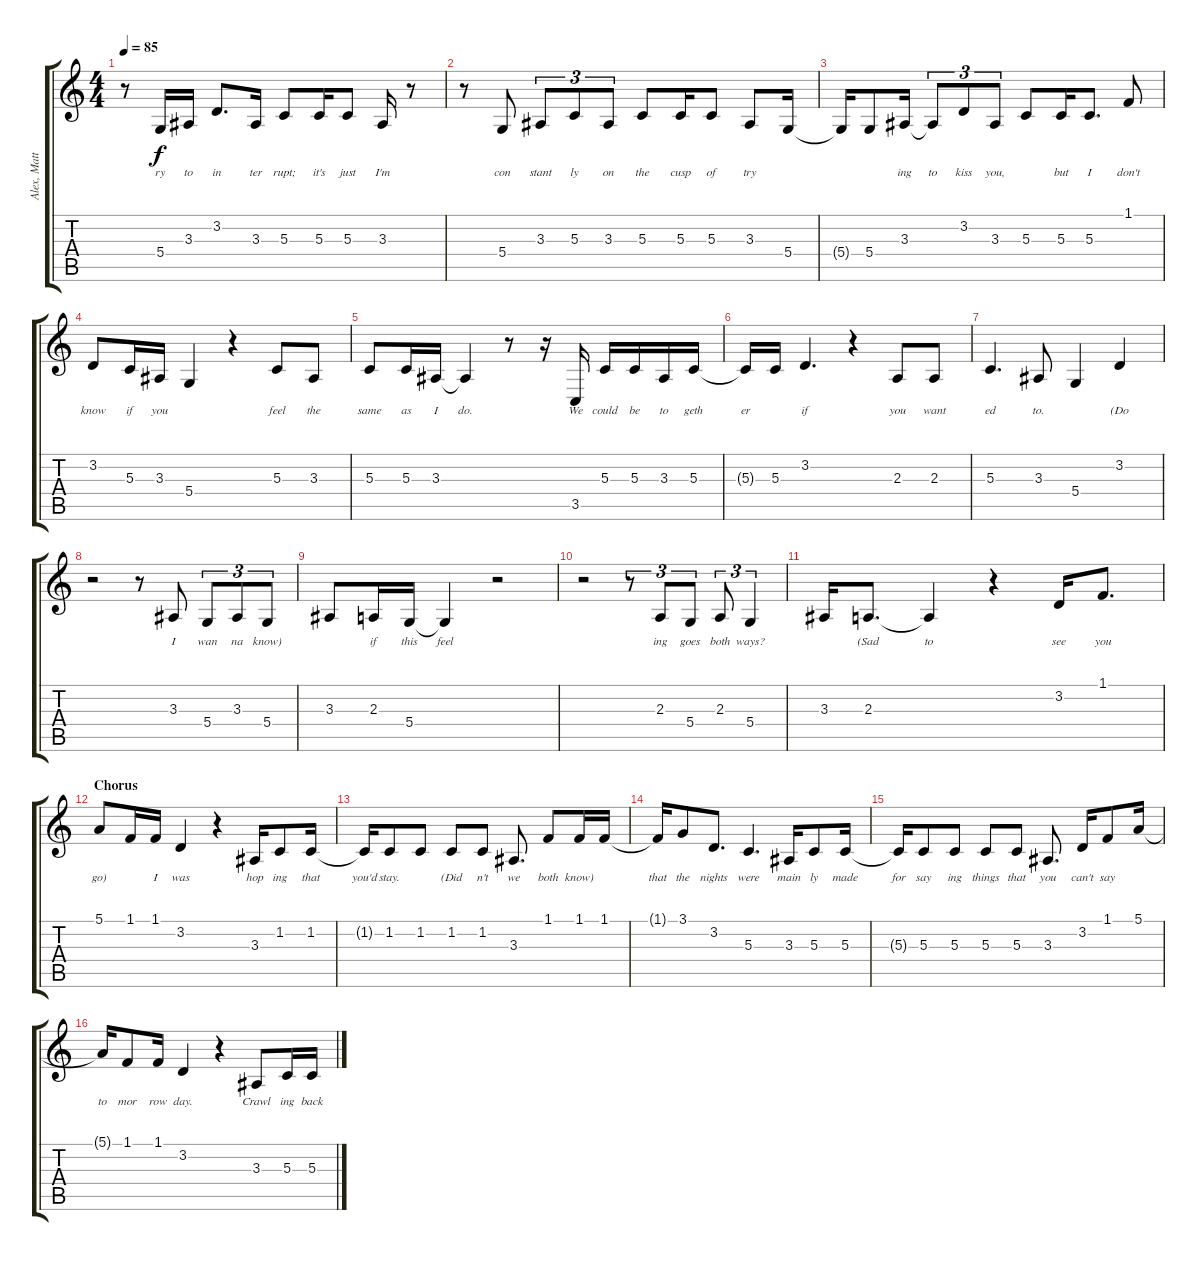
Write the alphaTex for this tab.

\track ("Alex, Matt & Nick - Vocals" "Alex, Matt") {instrument lead6voice}
\staff {score tabs}
\tuning (E4 B3 G3 D3 A2 E2) {hide}
\ts (4 4)
\tempo 85
\clef g2
\ks c
r.8{dy f} 5.4.16{lyrics (0 "ry") lyrics (1 "") lyrics (2 "") lyrics (3 "") lyrics (4 "")} 3.3.16{lyrics (0 "to") lyrics (1 "") lyrics (2 "") lyrics (3 "") lyrics (4 "")} 3.2.8{d lyrics (0 "in") lyrics (1 "") lyrics (2 "") lyrics (3 "") lyrics (4 "")} 3.3.16{lyrics (0 "ter") lyrics (1 "") lyrics (2 "") lyrics (3 "") lyrics (4 "")} 5.3.8{lyrics (0 "rupt;") lyrics (1 "") lyrics (2 "") lyrics (3 "") lyrics (4 "")} 5.3.16{lyrics (0 "it's") lyrics (1 "") lyrics (2 "") lyrics (3 "") lyrics (4 "")} 5.3.8{lyrics (0 "just") lyrics (1 "") lyrics (2 "") lyrics (3 "") lyrics (4 "")} 3.3.16{lyrics (0 "I'm") lyrics (1 "") lyrics (2 "") lyrics (3 "") lyrics (4 "")} r.8 |
r.8 5.4.8{lyrics (0 "con") lyrics (1 "") lyrics (2 "") lyrics (3 "") lyrics (4 "")} 3.3.8{tu (3 2) lyrics (0 "stant") lyrics (1 "") lyrics (2 "") lyrics (3 "") lyrics (4 "")} 5.3.8{tu (3 2) lyrics (0 "ly") lyrics (1 "") lyrics (2 "") lyrics (3 "") lyrics (4 "")} 3.3.8{tu (3 2) lyrics (0 "on") lyrics (1 "") lyrics (2 "") lyrics (3 "") lyrics (4 "")} 5.3.8{lyrics (0 "the") lyrics (1 "") lyrics (2 "") lyrics (3 "") lyrics (4 "")} 5.3.16{lyrics (0 "cusp") lyrics (1 "") lyrics (2 "") lyrics (3 "") lyrics (4 "")} 5.3.8{lyrics (0 "of") lyrics (1 "") lyrics (2 "") lyrics (3 "") lyrics (4 "")} 3.3.8{lyrics (0 "try") lyrics (1 "") lyrics (2 "") lyrics (3 "") lyrics (4 "")} 5.4.16{lyrics (0 "") lyrics (1 "") lyrics (2 "") lyrics (3 "") lyrics (4 "")} |
5.4{t}.16{lyrics (0 "") lyrics (1 "") lyrics (2 "") lyrics (3 "") lyrics (4 "")} 5.4.8{lyrics (0 "") lyrics (1 "") lyrics (2 "") lyrics (3 "") lyrics (4 "")} 3.3.16{lyrics (0 "ing") lyrics (1 "") lyrics (2 "") lyrics (3 "") lyrics (4 "")} 3.3{t}.8{tu (3 2) lyrics (0 "to") lyrics (1 "") lyrics (2 "") lyrics (3 "") lyrics (4 "")} 3.2.8{tu (3 2) lyrics (0 "kiss") lyrics (1 "") lyrics (2 "") lyrics (3 "") lyrics (4 "")} 3.3.8{tu (3 2) lyrics (0 "you,") lyrics (1 "") lyrics (2 "") lyrics (3 "") lyrics (4 "")} 5.3.8{lyrics (0 "") lyrics (1 "") lyrics (2 "") lyrics (3 "") lyrics (4 "")} 5.3.16{lyrics (0 "but") lyrics (1 "") lyrics (2 "") lyrics (3 "") lyrics (4 "")} 5.3.8{d lyrics (0 "I") lyrics (1 "") lyrics (2 "") lyrics (3 "") lyrics (4 "")} 1.1.8{lyrics (0 "don't") lyrics (1 "") lyrics (2 "") lyrics (3 "") lyrics (4 "")} |
3.2.8{lyrics (0 "know") lyrics (1 "") lyrics (2 "") lyrics (3 "") lyrics (4 "")} 5.3.16{lyrics (0 "if") lyrics (1 "") lyrics (2 "") lyrics (3 "") lyrics (4 "")} 3.3.16{lyrics (0 "you") lyrics (1 "") lyrics (2 "") lyrics (3 "") lyrics (4 "")} 5.4.4{lyrics (0 "") lyrics (1 "") lyrics (2 "") lyrics (3 "") lyrics (4 "")} r.4 5.3.8{lyrics (0 "feel") lyrics (1 "") lyrics (2 "") lyrics (3 "") lyrics (4 "")} 3.3.8{lyrics (0 "the") lyrics (1 "") lyrics (2 "") lyrics (3 "") lyrics (4 "")} |
5.3.8{lyrics (0 "same") lyrics (1 "") lyrics (2 "") lyrics (3 "") lyrics (4 "")} 5.3.16{lyrics (0 "as") lyrics (1 "") lyrics (2 "") lyrics (3 "") lyrics (4 "")} 3.3.16{lyrics (0 "I") lyrics (1 "") lyrics (2 "") lyrics (3 "") lyrics (4 "")} 3.3{t}.4{lyrics (0 "do.") lyrics (1 "") lyrics (2 "") lyrics (3 "") lyrics (4 "")} r.8 r.16 3.5.16{lyrics (0 "We") lyrics (1 "") lyrics (2 "") lyrics (3 "") lyrics (4 "")} 5.3.16{lyrics (0 "could") lyrics (1 "") lyrics (2 "") lyrics (3 "") lyrics (4 "")} 5.3.16{lyrics (0 "be") lyrics (1 "") lyrics (2 "") lyrics (3 "") lyrics (4 "")} 3.3.16{lyrics (0 "to") lyrics (1 "") lyrics (2 "") lyrics (3 "") lyrics (4 "")} 5.3.16{lyrics (0 "geth") lyrics (1 "") lyrics (2 "") lyrics (3 "") lyrics (4 "")} |
5.3{t}.16{lyrics (0 "er") lyrics (1 "") lyrics (2 "") lyrics (3 "") lyrics (4 "")} 5.3.16{lyrics (0 "") lyrics (1 "") lyrics (2 "") lyrics (3 "") lyrics (4 "")} 3.2.4{d lyrics (0 "if") lyrics (1 "") lyrics (2 "") lyrics (3 "") lyrics (4 "")} r.4 2.3.8{lyrics (0 "you") lyrics (1 "") lyrics (2 "") lyrics (3 "") lyrics (4 "")} 2.3.8{lyrics (0 "want") lyrics (1 "") lyrics (2 "") lyrics (3 "") lyrics (4 "")} |
5.3.4{d lyrics (0 "ed") lyrics (1 "") lyrics (2 "") lyrics (3 "") lyrics (4 "")} 3.3.8{lyrics (0 "to.") lyrics (1 "") lyrics (2 "") lyrics (3 "") lyrics (4 "")} 5.4.4{lyrics (0 "") lyrics (1 "") lyrics (2 "") lyrics (3 "") lyrics (4 "")} 3.2.4{lyrics (0 "(Do") lyrics (1 "") lyrics (2 "") lyrics (3 "") lyrics (4 "")} |
r.2 r.8 3.3.8{lyrics (0 "I") lyrics (1 "") lyrics (2 "") lyrics (3 "") lyrics (4 "")} 5.4.8{tu (3 2) lyrics (0 "wan") lyrics (1 "") lyrics (2 "") lyrics (3 "") lyrics (4 "")} 3.3.8{tu (3 2) lyrics (0 "na") lyrics (1 "") lyrics (2 "") lyrics (3 "") lyrics (4 "")} 5.4.8{tu (3 2) lyrics (0 "know)") lyrics (1 "") lyrics (2 "") lyrics (3 "") lyrics (4 "")} |
3.3.8{lyrics (0 "") lyrics (1 "") lyrics (2 "") lyrics (3 "") lyrics (4 "")} 2.3.16{lyrics (0 "if") lyrics (1 "") lyrics (2 "") lyrics (3 "") lyrics (4 "")} 5.4.16{lyrics (0 "this") lyrics (1 "") lyrics (2 "") lyrics (3 "") lyrics (4 "")} 5.4{t}.4{lyrics (0 "feel") lyrics (1 "") lyrics (2 "") lyrics (3 "") lyrics (4 "")} r.2 |
r.2 r.8{tu (3 2)} 2.3.8{tu (3 2) lyrics (0 "ing") lyrics (1 "") lyrics (2 "") lyrics (3 "") lyrics (4 "")} 5.4.8{tu (3 2) lyrics (0 "goes") lyrics (1 "") lyrics (2 "") lyrics (3 "") lyrics (4 "")} 2.3.8{tu (3 2) lyrics (0 "both") lyrics (1 "") lyrics (2 "") lyrics (3 "") lyrics (4 "")} 5.4.4{tu (3 2) lyrics (0 "ways?") lyrics (1 "") lyrics (2 "") lyrics (3 "") lyrics (4 "")} |
3.3.16{lyrics (0 "") lyrics (1 "") lyrics (2 "") lyrics (3 "") lyrics (4 "")} 2.3.8{d lyrics (0 "(Sad") lyrics (1 "") lyrics (2 "") lyrics (3 "") lyrics (4 "")} 2.3{t}.4{lyrics (0 "to") lyrics (1 "") lyrics (2 "") lyrics (3 "") lyrics (4 "")} r.4 3.2.16{lyrics (0 "see") lyrics (1 "") lyrics (2 "") lyrics (3 "") lyrics (4 "")} 1.1.8{d lyrics (0 "you") lyrics (1 "") lyrics (2 "") lyrics (3 "") lyrics (4 "")} |
\section ("" "Chorus")
5.1.8{lyrics (0 "go)") lyrics (1 "") lyrics (2 "") lyrics (3 "") lyrics (4 "")} 1.1.16{lyrics (0 "") lyrics (1 "") lyrics (2 "") lyrics (3 "") lyrics (4 "")} 1.1.16{lyrics (0 "I") lyrics (1 "") lyrics (2 "") lyrics (3 "") lyrics (4 "")} 3.2.4{lyrics (0 "was") lyrics (1 "") lyrics (2 "") lyrics (3 "") lyrics (4 "")} r.4 3.3.16{lyrics (0 "hop") lyrics (1 "") lyrics (2 "") lyrics (3 "") lyrics (4 "")} 1.2.8{lyrics (0 "ing") lyrics (1 "") lyrics (2 "") lyrics (3 "") lyrics (4 "")} 1.2.16{lyrics (0 "that") lyrics (1 "") lyrics (2 "") lyrics (3 "") lyrics (4 "")} |
1.2{t}.16{lyrics (0 "you'd") lyrics (1 "") lyrics (2 "") lyrics (3 "") lyrics (4 "")} 1.2.8{lyrics (0 "stay.") lyrics (1 "") lyrics (2 "") lyrics (3 "") lyrics (4 "")} 1.2.8{lyrics (0 "") lyrics (1 "") lyrics (2 "") lyrics (3 "") lyrics (4 "")} 1.2.8{lyrics (0 "(Did") lyrics (1 "") lyrics (2 "") lyrics (3 "") lyrics (4 "")} 1.2.8{lyrics (0 "n't") lyrics (1 "") lyrics (2 "") lyrics (3 "") lyrics (4 "")} 3.3.8{d lyrics (0 "we") lyrics (1 "") lyrics (2 "") lyrics (3 "") lyrics (4 "")} 1.1.8{lyrics (0 "both") lyrics (1 "") lyrics (2 "") lyrics (3 "") lyrics (4 "")} 1.1.16{lyrics (0 "know)") lyrics (1 "") lyrics (2 "") lyrics (3 "") lyrics (4 "")} 1.1.16{lyrics (0 "") lyrics (1 "") lyrics (2 "") lyrics (3 "") lyrics (4 "")} |
1.1{t}.16{lyrics (0 "that") lyrics (1 "") lyrics (2 "") lyrics (3 "") lyrics (4 "")} 3.1.8{lyrics (0 "the") lyrics (1 "") lyrics (2 "") lyrics (3 "") lyrics (4 "")} 3.2.8{d lyrics (0 "nights") lyrics (1 "") lyrics (2 "") lyrics (3 "") lyrics (4 "")} 5.3.4{d lyrics (0 "were") lyrics (1 "") lyrics (2 "") lyrics (3 "") lyrics (4 "")} 3.3.16{lyrics (0 "main") lyrics (1 "") lyrics (2 "") lyrics (3 "") lyrics (4 "")} 5.3.8{lyrics (0 "ly") lyrics (1 "") lyrics (2 "") lyrics (3 "") lyrics (4 "")} 5.3.16{lyrics (0 "made") lyrics (1 "") lyrics (2 "") lyrics (3 "") lyrics (4 "")} |
5.3{t}.16{lyrics (0 "for") lyrics (1 "") lyrics (2 "") lyrics (3 "") lyrics (4 "")} 5.3.8{lyrics (0 "say") lyrics (1 "") lyrics (2 "") lyrics (3 "") lyrics (4 "")} 5.3.8{lyrics (0 "ing") lyrics (1 "") lyrics (2 "") lyrics (3 "") lyrics (4 "")} 5.3.8{lyrics (0 "things") lyrics (1 "") lyrics (2 "") lyrics (3 "") lyrics (4 "")} 5.3.8{lyrics (0 "that") lyrics (1 "") lyrics (2 "") lyrics (3 "") lyrics (4 "")} 3.3.8{d lyrics (0 "you") lyrics (1 "") lyrics (2 "") lyrics (3 "") lyrics (4 "")} 3.2.16{lyrics (0 "can't") lyrics (1 "") lyrics (2 "") lyrics (3 "") lyrics (4 "")} 1.1.8{lyrics (0 "say") lyrics (1 "") lyrics (2 "") lyrics (3 "") lyrics (4 "")} 5.1.16{lyrics (0 "") lyrics (1 "") lyrics (2 "") lyrics (3 "") lyrics (4 "")} |
5.1{t}.16{lyrics (0 "to") lyrics (1 "") lyrics (2 "") lyrics (3 "") lyrics (4 "")} 1.1.8{lyrics (0 "mor") lyrics (1 "") lyrics (2 "") lyrics (3 "") lyrics (4 "")} 1.1.16{lyrics (0 "row") lyrics (1 "") lyrics (2 "") lyrics (3 "") lyrics (4 "")} 3.2.4{lyrics (0 "day.") lyrics (1 "") lyrics (2 "") lyrics (3 "") lyrics (4 "")} r.4 3.3.8{lyrics (0 "Crawl") lyrics (1 "") lyrics (2 "") lyrics (3 "") lyrics (4 "")} 5.3.16{lyrics (0 "ing") lyrics (1 "") lyrics (2 "") lyrics (3 "") lyrics (4 "")} 5.3.16{lyrics (0 "back") lyrics (1 "") lyrics (2 "") lyrics (3 "") lyrics (4 "")}
